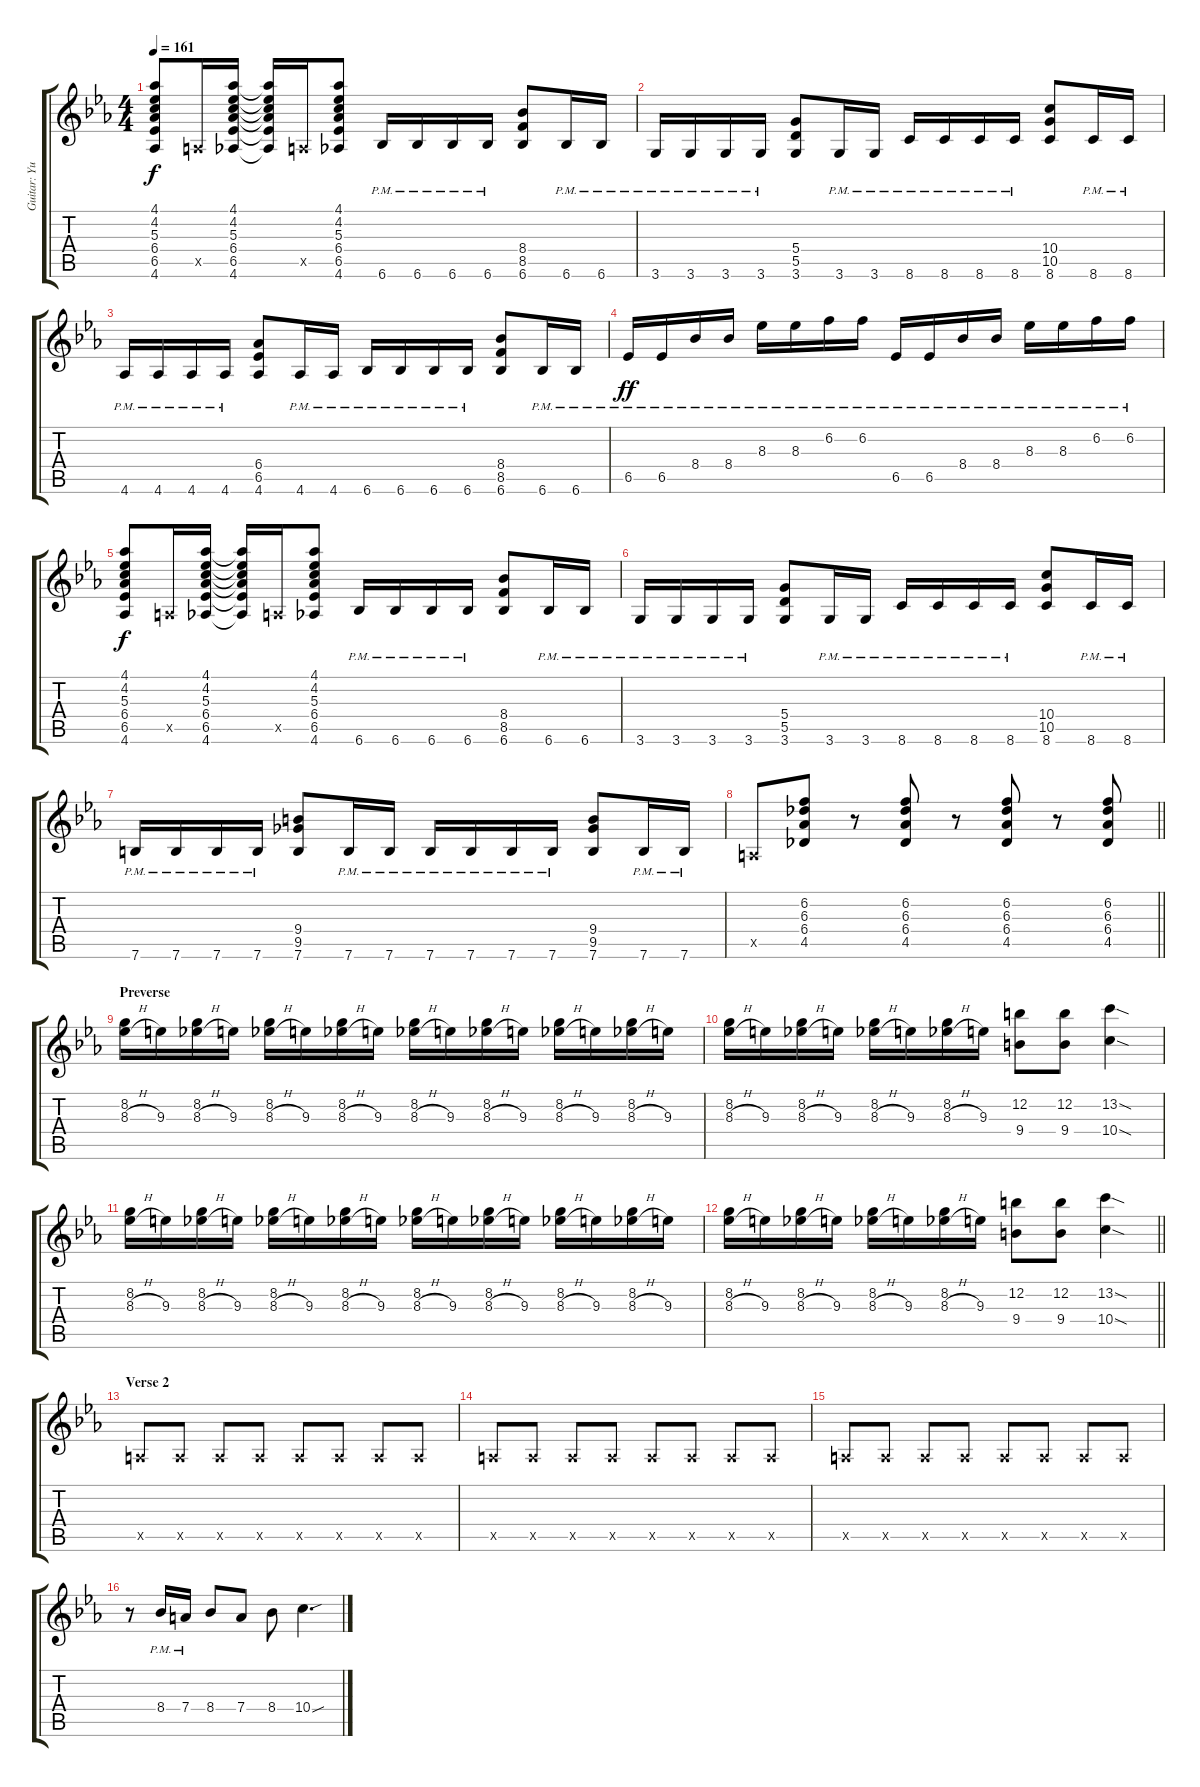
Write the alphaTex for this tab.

\track ("Guitar: Yui Hirasawa" "Guitar: Yu") {instrument distortionguitar}
\staff {score tabs}
\tuning (E4 B3 G3 D3 A2 E2) {hide}
\ts (4 4)
\tempo 161
\clef g2
\ks eb
(4.1 4.2 5.3 6.4 6.5 4.6).8{dy f} 0.5{x}.16 (4.1 4.2 5.3 6.4 6.5 4.6).16 (4.1{t} 4.2{t} 5.3{t} 6.4{t} 6.5{t} 4.6{t}).16 0.5{x}.16 (4.1 4.2 5.3 6.4 6.5 4.6).8 6.6{pm}.16 6.6{pm}.16 6.6{pm}.16 6.6{pm}.16 (8.4 8.5 6.6).8 6.6{pm}.16 6.6{pm}.16 |
3.6{pm}.16 3.6{pm}.16 3.6{pm}.16 3.6{pm}.16 (5.4 5.5 3.6).8 3.6{pm}.16 3.6{pm}.16 8.6{pm}.16 8.6{pm}.16 8.6{pm}.16 8.6{pm}.16 (10.4 10.5 8.6).8 8.6{pm}.16 8.6{pm}.16 |
4.6{pm}.16 4.6{pm}.16 4.6{pm}.16 4.6{pm}.16 (6.4 6.5 4.6).8 4.6{pm}.16 4.6{pm}.16 6.6{pm}.16 6.6{pm}.16 6.6{pm}.16 6.6{pm}.16 (8.4 8.5 6.6).8 6.6{pm}.16 6.6{pm}.16 |
6.5{pm}.16{dy ff} 6.5{pm}.16 8.4{pm}.16 8.4{pm}.16 8.3{pm}.16 8.3{pm}.16 6.2{pm}.16 6.2{pm}.16 6.5{pm}.16 6.5{pm}.16 8.4{pm}.16 8.4{pm}.16 8.3{pm}.16 8.3{pm}.16 6.2{pm}.16 6.2{pm}.16 |
(4.1 4.2 5.3 6.4 6.5 4.6).8{dy f} 0.5{x}.16 (4.1 4.2 5.3 6.4 6.5 4.6).16 (4.1{t} 4.2{t} 5.3{t} 6.4{t} 6.5{t} 4.6{t}).16 0.5{x}.16 (4.1 4.2 5.3 6.4 6.5 4.6).8 6.6{pm}.16 6.6{pm}.16 6.6{pm}.16 6.6{pm}.16 (8.4 8.5 6.6).8 6.6{pm}.16 6.6{pm}.16 |
3.6{pm}.16 3.6{pm}.16 3.6{pm}.16 3.6{pm}.16 (5.4 5.5 3.6).8 3.6{pm}.16 3.6{pm}.16 8.6{pm}.16 8.6{pm}.16 8.6{pm}.16 8.6{pm}.16 (10.4 10.5 8.6).8 8.6{pm}.16 8.6{pm}.16 |
7.6{pm}.16 7.6{pm}.16 7.6{pm}.16 7.6{pm}.16 (9.4 9.5 7.6).8 7.6{pm}.16 7.6{pm}.16 7.6{pm}.16 7.6{pm}.16 7.6{pm}.16 7.6{pm}.16 (9.4 9.5 7.6).8 7.6{pm}.16 7.6{pm}.16 |
\barLineRight lightlight
0.5{x}.8 (6.2 6.3 6.4 4.5).8 r.8 (6.2 6.3 6.4 4.5).8 r.8 (6.2 6.3 6.4 4.5).8 r.8 (6.2 6.3 6.4 4.5).8 |
\section ("" "Preverse")
(8.2 8.3{h}).16 9.3.16 (8.2 8.3{h}).16 9.3.16 (8.2 8.3{h}).16 9.3.16 (8.2 8.3{h}).16 9.3.16 (8.2 8.3{h}).16 9.3.16 (8.2 8.3{h}).16 9.3.16 (8.2 8.3{h}).16 9.3.16 (8.2 8.3{h}).16 9.3.16 |
(8.2 8.3{h}).16 9.3.16 (8.2 8.3{h}).16 9.3.16 (8.2 8.3{h}).16 9.3.16 (8.2 8.3{h}).16 9.3.16 (12.2 9.4).8 (12.2 9.4).8 (13.2{sod} 10.4{sod}).4 |
(8.2 8.3{h}).16 9.3.16 (8.2 8.3{h}).16 9.3.16 (8.2 8.3{h}).16 9.3.16 (8.2 8.3{h}).16 9.3.16 (8.2 8.3{h}).16 9.3.16 (8.2 8.3{h}).16 9.3.16 (8.2 8.3{h}).16 9.3.16 (8.2 8.3{h}).16 9.3.16 |
\barLineRight lightlight
(8.2 8.3{h}).16 9.3.16 (8.2 8.3{h}).16 9.3.16 (8.2 8.3{h}).16 9.3.16 (8.2 8.3{h}).16 9.3.16 (12.2 9.4).8 (12.2 9.4).8 (13.2{sod} 10.4{sod}).4 |
\section ("" "Verse 2")
0.5{x}.8 0.5{x}.8 0.5{x}.8 0.5{x}.8 0.5{x}.8 0.5{x}.8 0.5{x}.8 0.5{x}.8 |
0.5{x}.8 0.5{x}.8 0.5{x}.8 0.5{x}.8 0.5{x}.8 0.5{x}.8 0.5{x}.8 0.5{x}.8 |
0.5{x}.8 0.5{x}.8 0.5{x}.8 0.5{x}.8 0.5{x}.8 0.5{x}.8 0.5{x}.8 0.5{x}.8 |
r.8 8.4{pm}.16 7.4{pm}.16 8.4.8 7.4.8 8.4.8 10.4{sou}.4{d}
